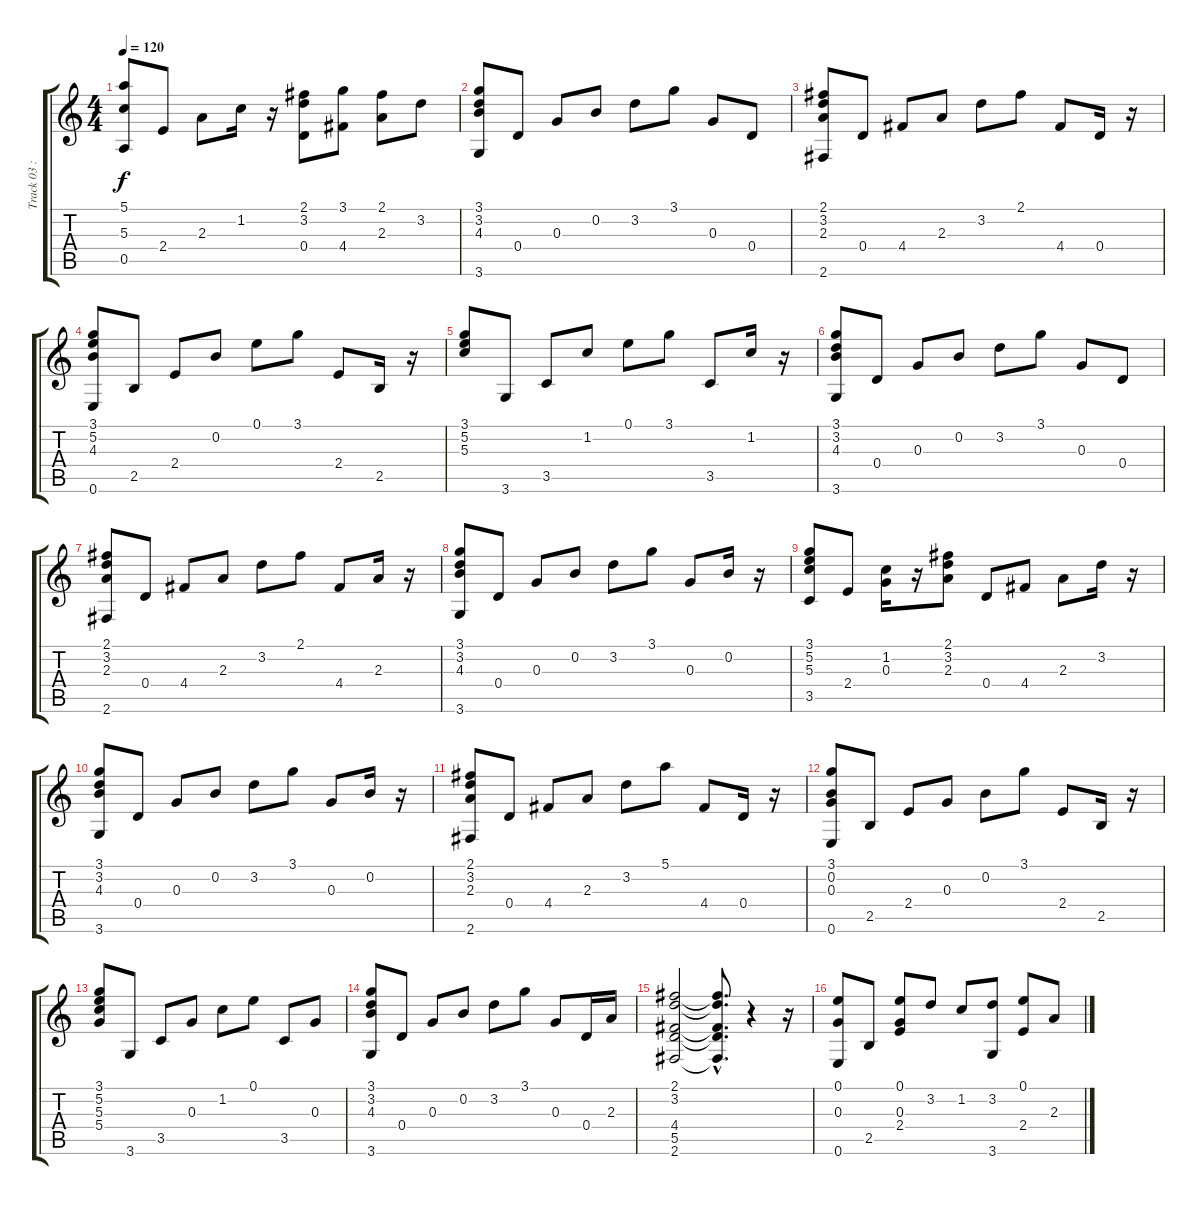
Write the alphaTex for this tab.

\track ("Track 03 : unspecified" "Track 03 :") {instrument acousticguitarsteel}
\staff {score tabs}
\tuning (E4 B3 G3 D3 A2 E2) {hide}
\ts (4 4)
\tempo 120
\clef g2
\ks c
(5.1 5.3 0.5).8{dy f} 2.4.8 2.3.8 1.2.16 r.16 (2.1 3.2 0.4).8 (3.1 4.4).8 (2.1 2.3).8 3.2.8 |
(3.1 3.2 4.3 3.6).8 0.4.8 0.3.8 0.2.8 3.2.8 3.1.8 0.3.8 0.4.8 |
(2.1 3.2 2.3 2.6).8 0.4.8 4.4.8 2.3.8 3.2.8 2.1.8 4.4.8 0.4.16 r.16 |
(3.1 5.2 4.3 0.6).8 2.5.8 2.4.8 0.2.8 0.1.8 3.1.8 2.4.8 2.5.16 r.16 |
(3.1 5.2 5.3).8 3.6.8 3.5.8 1.2.8 0.1.8 3.1.8 3.5.8 1.2.16 r.16 |
(3.1 3.2 4.3 3.6).8 0.4.8 0.3.8 0.2.8 3.2.8 3.1.8 0.3.8 0.4.8 |
(2.1 3.2 2.3 2.6).8 0.4.8 4.4.8 2.3.8 3.2.8 2.1.8 4.4.8 2.3.16 r.16 |
(3.1 3.2 4.3 3.6).8 0.4.8 0.3.8 0.2.8 3.2.8 3.1.8 0.3.8 0.2.16 r.16 |
(3.1 5.2 5.3 3.5).8 2.4.8 (1.2 0.3).16 r.16 (2.1 3.2 2.3).8 0.4.8 4.4.8 2.3.8 3.2.16 r.16 |
(3.1 3.2 4.3 3.6).8 0.4.8 0.3.8 0.2.8 3.2.8 3.1.8 0.3.8 0.2.16 r.16 |
(2.1 3.2 2.3 2.6).8 0.4.8 4.4.8 2.3.8 3.2.8 5.1.8 4.4.8 0.4.16 r.16 |
(3.1 0.2 0.3 0.6).8 2.5.8 2.4.8 0.3.8 0.2.8 3.1.8 2.4.8 2.5.16 r.16 |
(3.1 5.2 5.3 5.4).8 3.6.8 3.5.8 0.3.8 1.2.8 0.1.8 3.5.8 0.3.8 |
(3.1 3.2 4.3 3.6).8 0.4.8 0.3.8 0.2.8 3.2.8 3.1.8 0.3.8 0.4.16 2.3.16 |
(2.1 3.2 4.4 5.5 2.6).2 (2.1{hac t} 3.2{hac t} 4.4{hac t} 5.5{hac t} 2.6{hac t}).8{d} r.4 r.16 |
(0.1 0.3 0.6).8 2.5.8 (0.1 0.3 2.4).8 3.2.8 1.2.8 (3.2 3.6).8 (0.1 2.4).8 2.3.8
